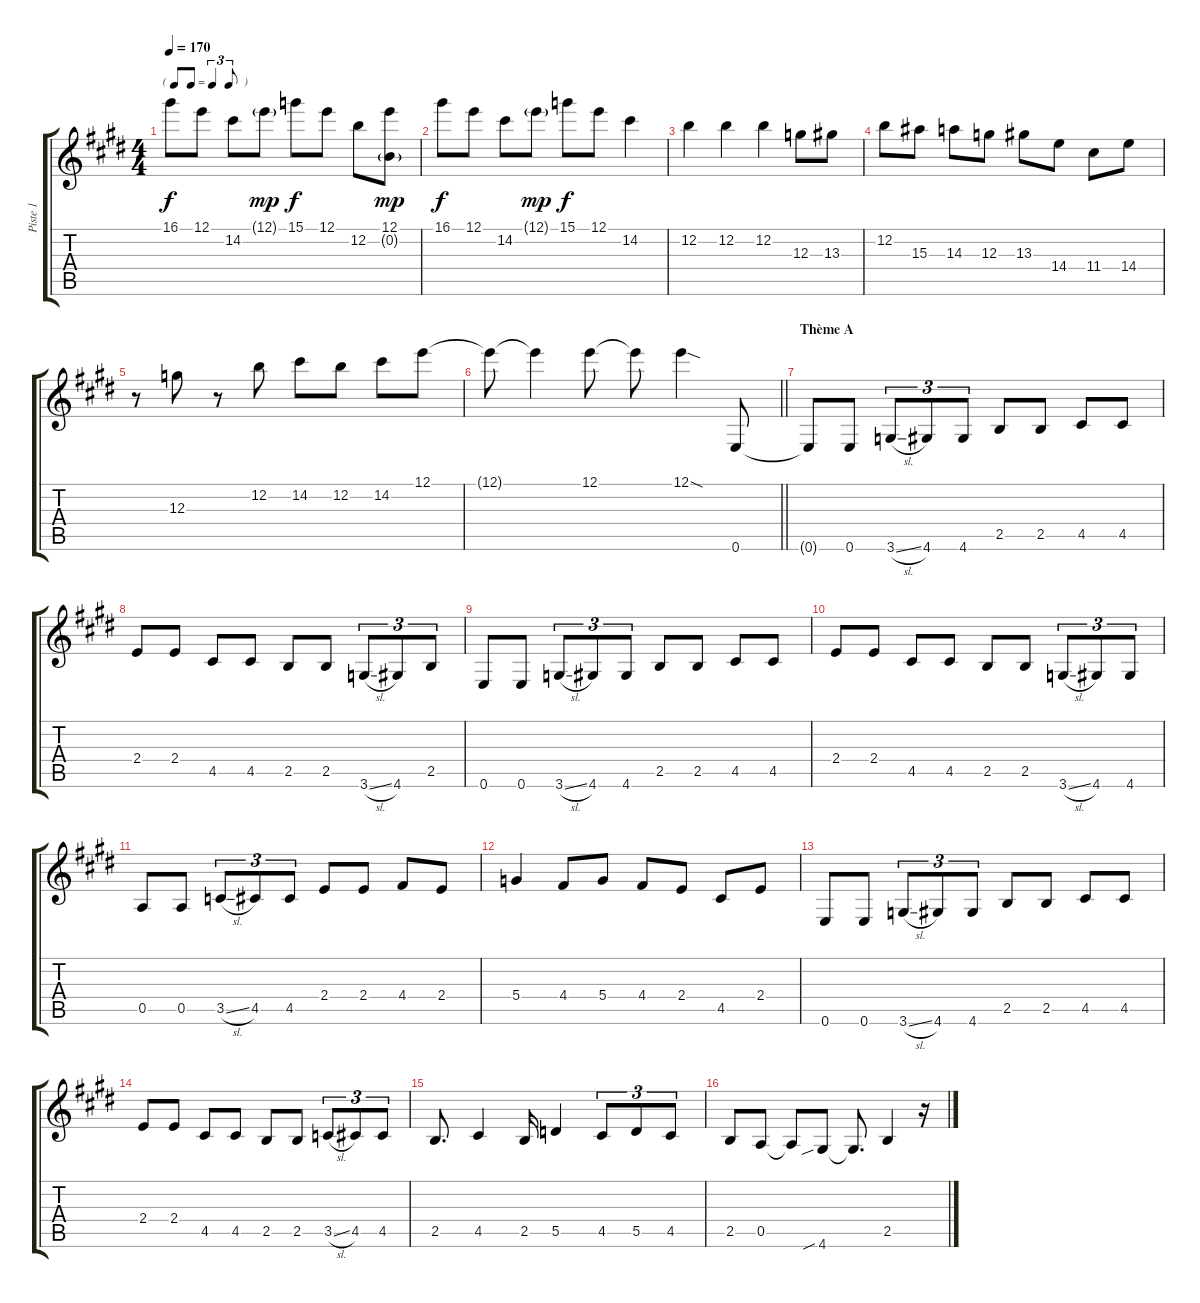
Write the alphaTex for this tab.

\track ("Piste 1" "Piste 1") {instrument acousticguitarsteel}
\staff {score tabs}
\tuning (E4 B3 G3 D3 A2 E2) {hide}
\ts (4 4)
\tf triplet8th
\tempo 170
\clef g2
\ks e
16.1.8{dy f} 12.1.8 14.2.8 12.1{g}.8{dy mp} 15.1.8{dy f} 12.1.8 12.2.8 (12.1 0.2{g}).8{dy mp} |
16.1.8{dy f} 12.1.8 14.2.8 12.1{g}.8{dy mp} 15.1.8{dy f} 12.1.8 14.2.4 |
12.2.4 12.2.4 12.2.4 12.3.8 13.3.8 |
12.2.8 15.3.8 14.3.8 12.3.8 13.3.8 14.4.8 11.4.8 14.4.8 |
r.8 12.3.8 r.8 12.2.8 14.2.8 12.2.8 14.2.8 12.1.8 |
\barLineRight lightlight
12.1{t}.8 12.1{t}.4 12.1.8 12.1{t}.8 12.1{sod}.4 0.6.8 |
\section ("" "Thème A")
0.6{t}.8 0.6.8 3.6{sl}.8{tu (3 2)} 4.6.8{tu (3 2)} 4.6.8{tu (3 2)} 2.5.8 2.5.8 4.5.8 4.5.8 |
2.4.8 2.4.8 4.5.8 4.5.8 2.5.8 2.5.8 3.6{sl}.8{tu (3 2)} 4.6.8{tu (3 2)} 2.5.8{tu (3 2)} |
0.6.8 0.6.8 3.6{sl}.8{tu (3 2)} 4.6.8{tu (3 2)} 4.6.8{tu (3 2)} 2.5.8 2.5.8 4.5.8 4.5.8 |
2.4.8 2.4.8 4.5.8 4.5.8 2.5.8 2.5.8 3.6{sl}.8{tu (3 2)} 4.6.8{tu (3 2)} 4.6.8{tu (3 2)} |
0.5.8 0.5.8 3.5{sl}.8{tu (3 2)} 4.5.8{tu (3 2)} 4.5.8{tu (3 2)} 2.4.8 2.4.8 4.4.8 2.4.8 |
5.4.4 4.4.8 5.4.8 4.4.8 2.4.8 4.5.8 2.4.8 |
0.6.8 0.6.8 3.6{sl}.8{tu (3 2)} 4.6.8{tu (3 2)} 4.6.8{tu (3 2)} 2.5.8 2.5.8 4.5.8 4.5.8 |
2.4.8 2.4.8 4.5.8 4.5.8 2.5.8 2.5.8 3.5{sl}.8{tu (3 2)} 4.5.8{tu (3 2)} 4.5.8{tu (3 2)} |
2.5.8{d} 4.5.4 2.5.16 5.5.4 4.5.8{tu (3 2)} 5.5.8{tu (3 2)} 4.5.8{tu (3 2)} |
2.5.8 0.5.8 0.5{t}.8 4.6{sib}.8 4.6{t}.8{d} 2.5.4 r.16
